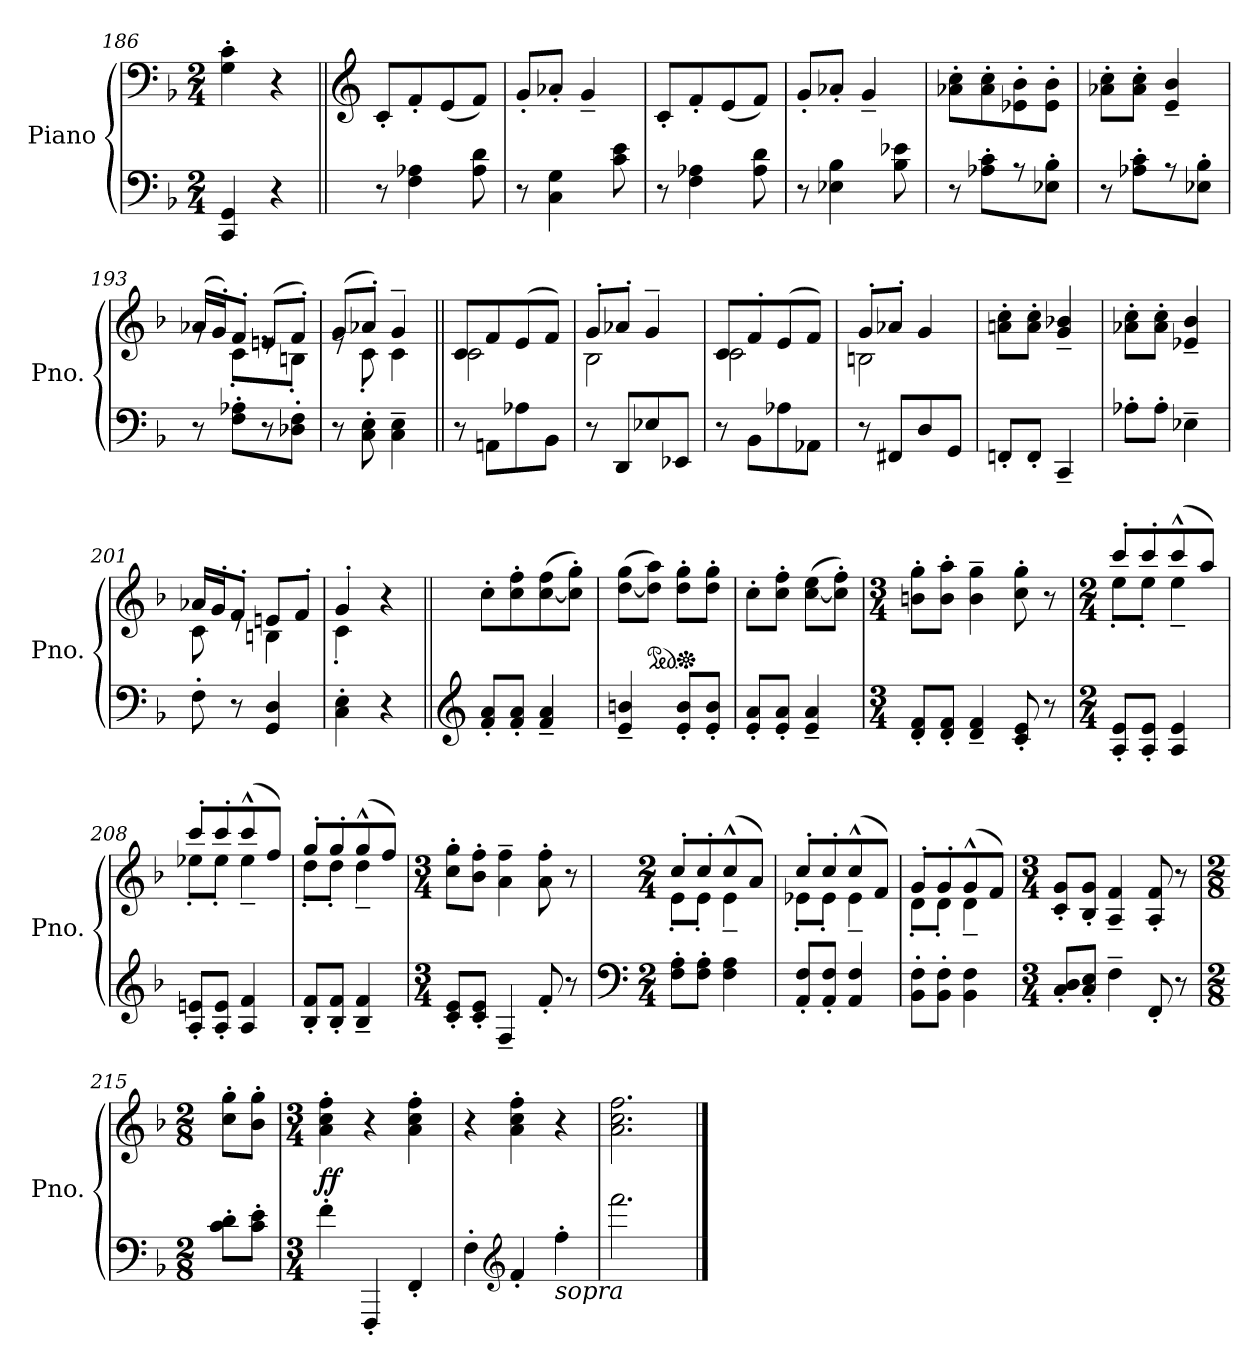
**kern	**kern	**dynam
*part1	*part1	*part1
*staff2	*staff1	*staff1/2
*I"Piano	*	*
*I'Pno.	*	*
*clefF4	*clefF4	*
*k[b-]	*k[b-]	*
*M2/4	*M2/4	*
=186	=186	=186
4CC/ 4GG/	4G\' 4c\'	.
4r	4r	.
=187||	=187||	=187||
*	*clefG2	*
8r	8c'/L	.
4F\ 4A-X\	8f'/	.
.	(<8e/	.
8A-\ 8d\	8f/J)	.
=188	=188	=188
8r	8g'/L	.
4C\ 4G\	8a-X'/J	.
.	4g~/	.
8c\ 8e\	.	.
=189	=189	=189
8r	8c'/L	.
4F\ 4A-X\	8f'/	.
.	(<8e/	.
8A-\ 8d\	8f/J)	.
=190	=190	=190
8r	8g'/L	.
4E-X\ 4B-\	8a-X'/J	.
.	4g~/	.
8B-\ 8e-X\	.	.
!!LO:LB:g=z
=191	=191	=191
8r	8a-X\' 8cc\'L	.
8A-X\' 8c\'L	8a-\' 8cc\'	.
8r	8e-X\' 8b-\'	.
8E-X\' 8B-\'J	8e-\' 8b-\'J	.
=192	=192	=192
8r	8a-X\' 8cc\'L	.
8A-X\' 8c\'L	8a-\' 8cc\'J	.
8r	4e/~ 4b-/~	.
8E-X\' 8B-\'J	.	.
=193	=193	=193
*	*^	*
8r	(>16a-X/LL	8rg	.
.	16g'/J)	.	.
8F\' 8A-X\'L	8f'/J	8c'\L	.
8r	(>8en/L	8re	.
8D-X\' 8F\'J	8f'/J)	8Bn'\J	.
=194	=194	=194	=194
8r	(>8g/L	8re	.
8C\' 8E\'	8a-X'/J)	8c'\	.
4C\~ 4E\~	4g~/	4c\	.
=195||	=195||	=195||	=195||
8r	8c/L	2c\	.
8AAn\L	8f/	.	.
8A-X\	(>8e/	.	.
8BB-\J	8f/J)	.	.
=196	=196	=196	=196
8r	8g'/L	2B-\	.
8DD/L	8a-X'/J	.	.
8E-X/	4g~/	.	.
8EE-X/J	.	.	.
!!LO:LB:g=z	!!
=197	=197	=197	=197
8r	8c/L	2c\	.
8BB-\L	8f'/	.	.
8A-X\	(>8e/	.	.
8AA-X\J	8f/J)	.	.
=198	=198	=198	=198
8r	8g'/L	2Bn\	.
8FF#X/L	8a-X'/J	.	.
8D/	4g/	.	.
8GG/J	.	.	.
*	*v	*v	*
=199	=199	=199
8FFn'/L	8an\' 8cc\'L	.
8FF'/J	8a\' 8cc\'J	.
4CC~/	4g/~ 4b-X/~	.
=200	=200	=200
8A-X'\L	8a-X\' 8cc\'L	.
8A-'\J	8a-\' 8cc\'J	.
4E-X~\	4e-X/~ 4b-/~	.
=201	=201	=201
*	*^	*
8F'\	16a-X/LL	8c\	.
.	16g'/J	.	.
8r	8f'/J	8re	.
4GG/ 4D/	8en/L	4Bn\	.
.	8f'/J	.	.
=202	=202	=202	=202
4C\' 4E\'	4g'/	4c'\	.
4r	4r	4ryy	.
*	*v	*v	*
!!LO:LB:g=z
=203||	=203||	=203||
*clefG2	*	*
*	*MM168	*
*	*^	*
!	!LO:TX:a:B:t=Più allegro	!	!
!	!	!	!LO:DY:b
!	!	!	!LO:DY:n=1:b
*	*v	*v	*
8f/' 8a/'L	8cc'\L	other-dynamics f
8f/' 8a/'J	8cc\' 8ff\'	.
4f/~ 4a/~	(>[8cc\ 8ff\	.
.	8cc\]' 8gg\'J)	.
=204	=204	=204
4e/~ 4bn/~	(>[8dd\ 8gg\L	.
*	*ped	*
.	8dd\] 8aa\J)	.
*	*Xped	*
8e/' 8b/'L	8dd\' 8gg\'L	.
8e/' 8b/'J	8dd\' 8gg\'J	.
=205	=205	=205
8e/' 8a/'L	8cc'\L	.
8e/' 8a/'J	8cc\' 8ff\'J	.
4e/~ 4a/~	(>[8cc\ 8ee\L	.
.	8cc\]' 8ff\'J)	.
=206	=206	=206
*M3/4	*M3/4	*
8d/' 8f/'L	8bn\' 8gg\'L	.
8d/' 8f/'J	8b\' 8aa\'J	.
4d/~ 4f/~	4b\~ 4gg\~	.
8c/' 8e/'	8cc\' 8gg\'	.
8r	8r	.
=207	=207	=207
*M2/4	*M2/4	*
*	*^	*
8A/' 8e/'L	8ccc'/L	8ee'\L	.
8A/' 8e/'J	8ccc'/	8ee'\J	.
4A/ 4e/	(>8ccc^^/	4ee~\	.
.	8aa/J)	.	.
=208	=208	=208	=208
8A/' 8en/'L	8ccc'/L	8ee-X'\L	.
8A/' 8e/'J	8ccc'/	8ee-'\J	.
4A/ 4f/	(>8ccc^^/	4ee-~\	.
.	8ff/J)	.	.
=209	=209	=209	=209
8B-/' 8f/'L	8gg'/L	8dd'\L	.
8B-/' 8f/'J	8gg'/	8dd'\J	.
4B-/~ 4f/~	(>8gg^^/	4dd~\	.
.	8ff/J)	.	.
*	*v	*v	*
=210	=210	=210
*M3/4	*M3/4	*
8c/' 8e/'L	8cc\' 8gg\'L	.
8c/' 8e/'J	8b-\' 8ff\'J	.
4F~/	4a\~ 4ff\~	.
8f'/	8a\' 8ff\'	.
8r	8r	.
!!LO:PB:g=z
=211	=211	=211
*clefF4	*	*
*M2/4	*M2/4	*
*	*^	*
8F\' 8A\'L	8cc'/L	8e'\L	.
8F\' 8A\'J	8cc'/	8e'\J	.
4F\ 4A\	(>8cc^^/	4e~\	.
.	8a/J)	.	.
=212	=212	=212	=212
8AA/' 8F/'L	8cc'/L	8e-X'\L	.
8AA/' 8F/'J	8cc'/	8e-'\J	.
4AA/ 4F/	(>8cc^^/	4e-~\	.
.	8f/J)	.	.
=213	=213	=213	=213
8BB-\' 8F\'L	8g'/L	8d'\L	.
8BB-\' 8F\'J	8g'/	8d'\J	.
4BB-\ 4F\	(>8g^^/	4d~\	.
.	8f/J)	.	.
*	*v	*v	*
=214	=214	=214
*M3/4	*M3/4	*
8C/' 8D/'L	8c/' 8g/'L	.
8C/' 8E/'J	8B-/' 8g/'J	.
4F~\	4A/~ 4f/~	.
8FF'/	8A/' 8f/'	.
8r	8r	.
=215	=215	=215
*M2/8	*M2/8	*
8c\' 8d\'L	8cc\' 8gg\'L	.
8c\' 8e\'J	8b-\' 8gg\'J	.
=216	=216	=216
*M3/4	*M3/4	*
!	!	!LO:DY:b
4f'\	4a\' 4cc\' 4ff\'	ff
4FFF'/	4r	.
4FF'/	4a\' 4cc\' 4ff\'	.
=217	=217	=217
4F'\	4r	.
*clefG2	*	*
4f'/	4a\' 4cc\' 4ff\'	.
!LO:TX:b:i:t=sopra	!	!
4ff'\	4r	.
=218	=218	=218
2.fff\	2.a\ 2.cc\ 2.ff\	.
==	==	==
*-	*-	*-
